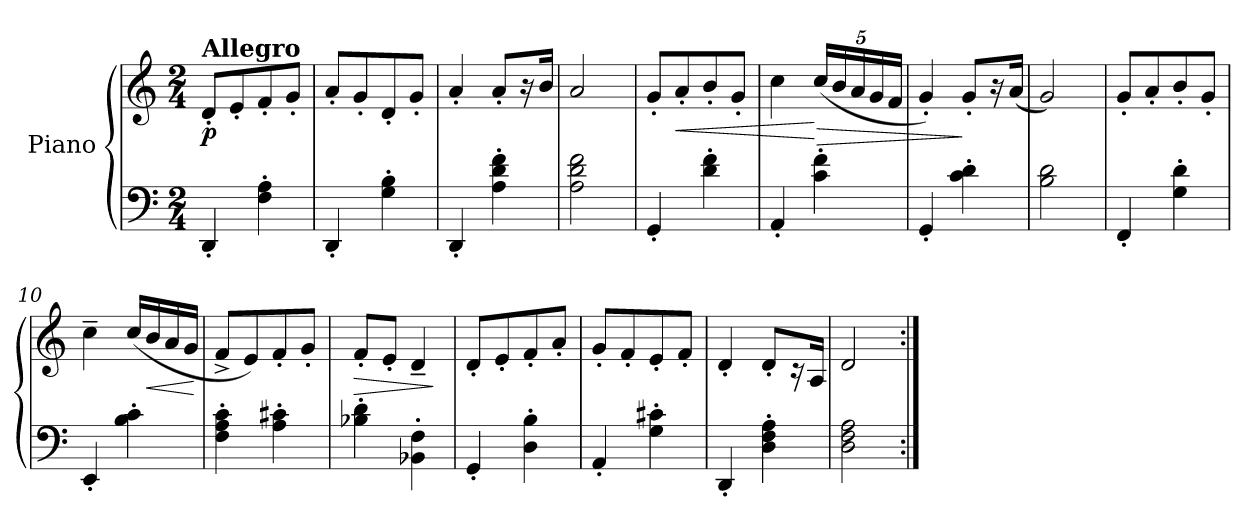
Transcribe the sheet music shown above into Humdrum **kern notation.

**kern	**kern	**dynam
*part1	*part1	*part1
*staff2	*staff1	*staff1/2
*I"Piano	*	*
*clefF4	*clefG2	*
*k[]	*k[]	*
*M2/4	*M2/4	*
=1	=1	=1
!	!LO:TX:a:B:t=Allegro	!
!	!	!LO:DY:b
4DD'/	8d'/L	p
.	8e'/	.
4F\' 4A\'	8f'/	.
.	8g'/J	.
=2	=2	=2
4DD'/	8a'/L	.
.	8g'/	.
4G\' 4B\'	8d'/	.
.	8g'/J	.
=3	=3	=3
4DD'/	4a'/	.
4A\' 4d\' 4f\'	8a'/L	.
.	16r	.
.	16b/Jk	.
=4	=4	=4
2A\ 2d\ 2f\	2a/	.
=5	=5	=5
4GG'/	8g'/L	.
!	!	!LO:HP:b
.	8a'/	<
4d\' 4f\'	8b'/	.
.	8g'/J	.
=6	=6	=6
4AA'/	4cc\	.
*	*Xbrackettup	*
!	!	!LO:HP:n=1:b
4c\' 4f\'	(<20cc/LL	[ >
.	20b/	.
.	20a/	.
.	20g/	.
.	20f/JJ	.
=7	=7	=7
4GG'/	4g'/)	.
4c\' 4d\'	8g'/L	]
.	16r	.
.	(<16a/Jk	.
=8	=8	=8
2B\ 2d\	2g/)	.
!!LO:LB:g=z
=9	=9	=9
4FF'/	8g'/L	.
.	8a'/	.
4G\' 4d\'	8b'/	.
.	8g'/J	.
=10	=10	=10
4EE'/	4cc~\	.
4B\' 4c\'	(<16cc/LL	.
!	!	!LO:HP:b
.	16b/	<
.	16a/	.
.	16g/JJ	.
.	.	[
=11	=11	=11
4F\' 4A\' 4c\'	8f^/L	.
.	8e/)	.
4A\' 4c#X\'	8f'/	.
.	8g'/J	.
=12	=12	=12
!	!	!LO:HP:b
4B-X\' 4d\'	8f'/L	>
.	8e'/J	.
4BB-X\' 4F\'	4d~/	.
.	.	]
=13	=13	=13
4GG'/	8d'/L	.
.	8e'/	.
4D\' 4B\'	8f'/	.
.	8a'/J	.
=14	=14	=14
4AA'/	8g'/L	.
.	8f'/	.
4G\' 4c#X\'	8e'/	.
.	8f'/J	.
=15	=15	=15
4DD'/	4d'/	.
4D\' 4F\' 4A\'	8d'/L	.
.	16r	.
.	16A/Jk	.
=16	=16	=16
2D\ 2F\ 2A\	2d/	.
=:|!	=:|!	=:|!
*-	*-	*-
